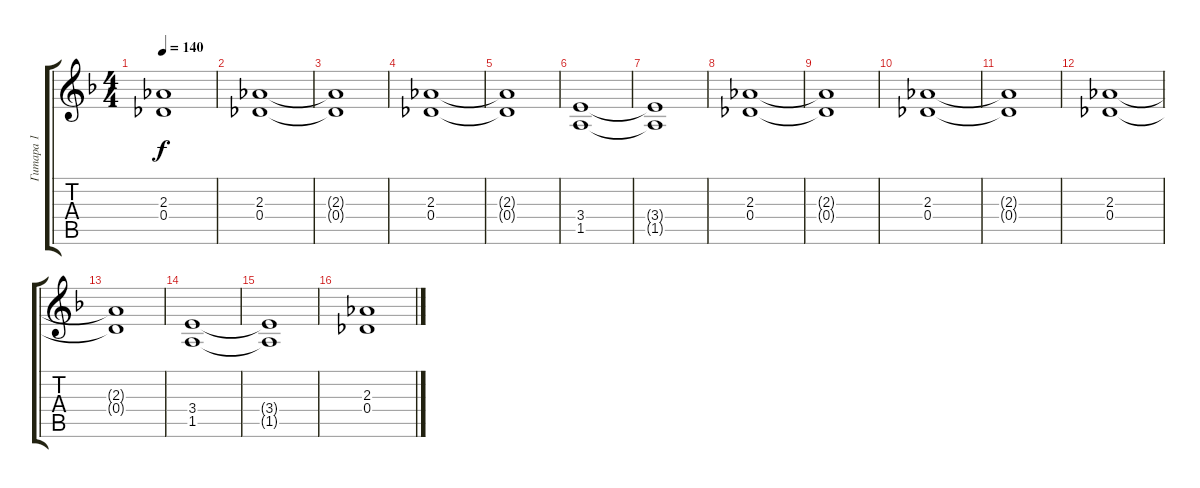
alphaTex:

\track ("Гитара 1" "Гитара 1") {instrument acousticguitarsteel}
\staff {score tabs}
\tuning (Eb4 Bb3 Gb3 Db3 Ab2 Db2) {hide}
\ts (4 4)
\tempo 140
\clef g2
\ks dminor
(2.3{t} 0.4{t}).1{dy f} |
(2.3 0.4).1 |
(2.3{t} 0.4{t}).1 |
(2.3 0.4).1 |
(2.3{t} 0.4{t}).1 |
(3.4 1.5).1 |
(3.4{t} 1.5{t}).1 |
(2.3 0.4).1 |
(2.3{t} 0.4{t}).1 |
(2.3 0.4).1 |
(2.3{t} 0.4{t}).1 |
(2.3 0.4).1 |
(2.3{t} 0.4{t}).1 |
(3.4 1.5).1 |
(3.4{t} 1.5{t}).1 |
(2.3 0.4).1
